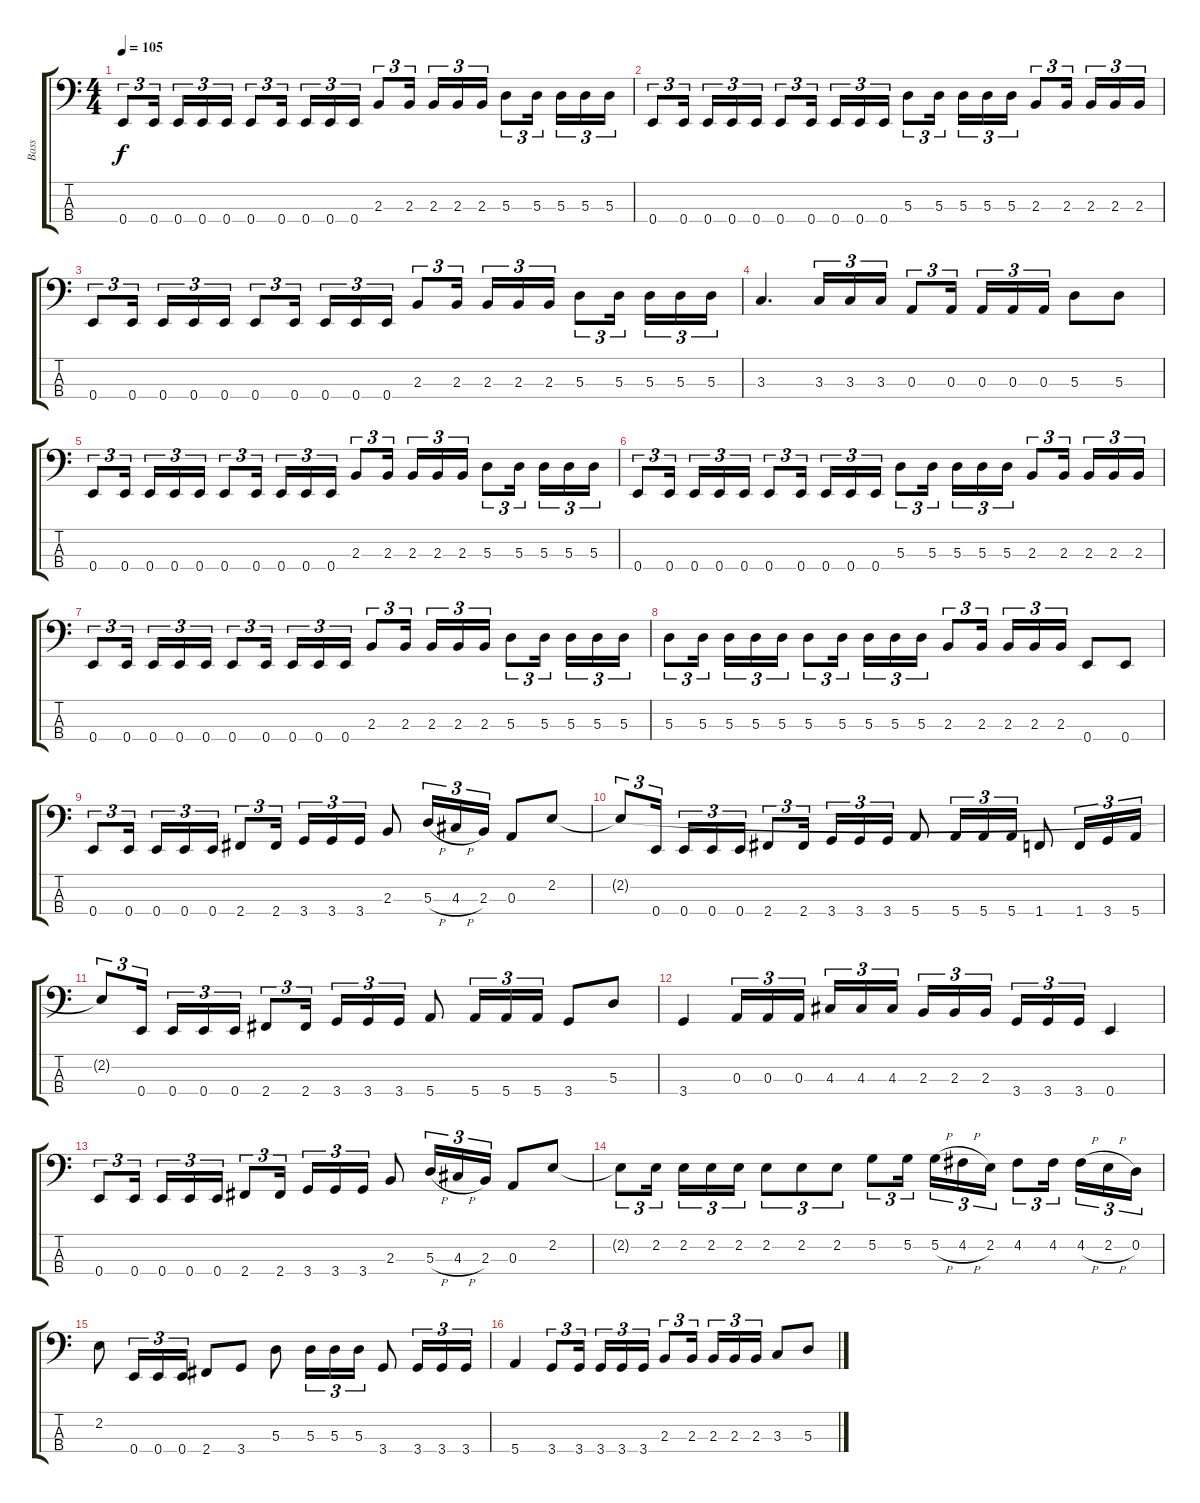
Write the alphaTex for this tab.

\track ("Bass" "Bass") {instrument electricbasspick}
\staff {score tabs}
\tuning (G2 D2 A1 E1) {hide}
\ts (4 4)
\tempo 105
\clef f4
\ks c
0.4.8{tu (3 2) dy f} 0.4.16{tu (3 2)} 0.4.16{tu (3 2)} 0.4.16{tu (3 2)} 0.4.16{tu (3 2)} 0.4.8{tu (3 2)} 0.4.16{tu (3 2)} 0.4.16{tu (3 2)} 0.4.16{tu (3 2)} 0.4.16{tu (3 2)} 2.3.8{tu (3 2)} 2.3.16{tu (3 2)} 2.3.16{tu (3 2)} 2.3.16{tu (3 2)} 2.3.16{tu (3 2)} 5.3.8{tu (3 2)} 5.3.16{tu (3 2)} 5.3.16{tu (3 2)} 5.3.16{tu (3 2)} 5.3.16{tu (3 2)} |
0.4.8{tu (3 2)} 0.4.16{tu (3 2)} 0.4.16{tu (3 2)} 0.4.16{tu (3 2)} 0.4.16{tu (3 2)} 0.4.8{tu (3 2)} 0.4.16{tu (3 2)} 0.4.16{tu (3 2)} 0.4.16{tu (3 2)} 0.4.16{tu (3 2)} 5.3.8{tu (3 2)} 5.3.16{tu (3 2)} 5.3.16{tu (3 2)} 5.3.16{tu (3 2)} 5.3.16{tu (3 2)} 2.3.8{tu (3 2)} 2.3.16{tu (3 2)} 2.3.16{tu (3 2)} 2.3.16{tu (3 2)} 2.3.16{tu (3 2)} |
0.4.8{tu (3 2)} 0.4.16{tu (3 2)} 0.4.16{tu (3 2)} 0.4.16{tu (3 2)} 0.4.16{tu (3 2)} 0.4.8{tu (3 2)} 0.4.16{tu (3 2)} 0.4.16{tu (3 2)} 0.4.16{tu (3 2)} 0.4.16{tu (3 2)} 2.3.8{tu (3 2)} 2.3.16{tu (3 2)} 2.3.16{tu (3 2)} 2.3.16{tu (3 2)} 2.3.16{tu (3 2)} 5.3.8{tu (3 2)} 5.3.16{tu (3 2)} 5.3.16{tu (3 2)} 5.3.16{tu (3 2)} 5.3.16{tu (3 2)} |
3.3.4{d} 3.3.16{tu (3 2)} 3.3.16{tu (3 2)} 3.3.16{tu (3 2)} 0.3.8{tu (3 2)} 0.3.16{tu (3 2)} 0.3.16{tu (3 2)} 0.3.16{tu (3 2)} 0.3.16{tu (3 2)} 5.3.8 5.3.8 |
0.4.8{tu (3 2)} 0.4.16{tu (3 2)} 0.4.16{tu (3 2)} 0.4.16{tu (3 2)} 0.4.16{tu (3 2)} 0.4.8{tu (3 2)} 0.4.16{tu (3 2)} 0.4.16{tu (3 2)} 0.4.16{tu (3 2)} 0.4.16{tu (3 2)} 2.3.8{tu (3 2)} 2.3.16{tu (3 2)} 2.3.16{tu (3 2)} 2.3.16{tu (3 2)} 2.3.16{tu (3 2)} 5.3.8{tu (3 2)} 5.3.16{tu (3 2)} 5.3.16{tu (3 2)} 5.3.16{tu (3 2)} 5.3.16{tu (3 2)} |
0.4.8{tu (3 2)} 0.4.16{tu (3 2)} 0.4.16{tu (3 2)} 0.4.16{tu (3 2)} 0.4.16{tu (3 2)} 0.4.8{tu (3 2)} 0.4.16{tu (3 2)} 0.4.16{tu (3 2)} 0.4.16{tu (3 2)} 0.4.16{tu (3 2)} 5.3.8{tu (3 2)} 5.3.16{tu (3 2)} 5.3.16{tu (3 2)} 5.3.16{tu (3 2)} 5.3.16{tu (3 2)} 2.3.8{tu (3 2)} 2.3.16{tu (3 2)} 2.3.16{tu (3 2)} 2.3.16{tu (3 2)} 2.3.16{tu (3 2)} |
0.4.8{tu (3 2)} 0.4.16{tu (3 2)} 0.4.16{tu (3 2)} 0.4.16{tu (3 2)} 0.4.16{tu (3 2)} 0.4.8{tu (3 2)} 0.4.16{tu (3 2)} 0.4.16{tu (3 2)} 0.4.16{tu (3 2)} 0.4.16{tu (3 2)} 2.3.8{tu (3 2)} 2.3.16{tu (3 2)} 2.3.16{tu (3 2)} 2.3.16{tu (3 2)} 2.3.16{tu (3 2)} 5.3.8{tu (3 2)} 5.3.16{tu (3 2)} 5.3.16{tu (3 2)} 5.3.16{tu (3 2)} 5.3.16{tu (3 2)} |
5.3.8{tu (3 2)} 5.3.16{tu (3 2)} 5.3.16{tu (3 2)} 5.3.16{tu (3 2)} 5.3.16{tu (3 2)} 5.3.8{tu (3 2)} 5.3.16{tu (3 2)} 5.3.16{tu (3 2)} 5.3.16{tu (3 2)} 5.3.16{tu (3 2)} 2.3.8{tu (3 2)} 2.3.16{tu (3 2)} 2.3.16{tu (3 2)} 2.3.16{tu (3 2)} 2.3.16{tu (3 2)} 0.4.8 0.4.8 |
0.4.8{tu (3 2)} 0.4.16{tu (3 2)} 0.4.16{tu (3 2)} 0.4.16{tu (3 2)} 0.4.16{tu (3 2)} 2.4.8{tu (3 2)} 2.4.16{tu (3 2)} 3.4.16{tu (3 2)} 3.4.16{tu (3 2)} 3.4.16{tu (3 2)} 2.3.8 5.3{h}.16{tu (3 2)} 4.3{h}.16{tu (3 2)} 2.3.16{tu (3 2)} 0.3.8 2.2.8 |
2.2{t}.8{tu (3 2)} 0.4.16{tu (3 2)} 0.4.16{tu (3 2)} 0.4.16{tu (3 2)} 0.4.16{tu (3 2)} 2.4.8{tu (3 2)} 2.4.16{tu (3 2)} 3.4.16{tu (3 2)} 3.4.16{tu (3 2)} 3.4.16{tu (3 2)} 5.4.8 5.4.16{tu (3 2)} 5.4.16{tu (3 2)} 5.4.16{tu (3 2)} 1.4.8 1.4.16{tu (3 2)} 3.4.16{tu (3 2)} 5.4.16{tu (3 2)} |
2.2{t}.8{tu (3 2)} 0.4.16{tu (3 2)} 0.4.16{tu (3 2)} 0.4.16{tu (3 2)} 0.4.16{tu (3 2)} 2.4.8{tu (3 2)} 2.4.16{tu (3 2)} 3.4.16{tu (3 2)} 3.4.16{tu (3 2)} 3.4.16{tu (3 2)} 5.4.8 5.4.16{tu (3 2)} 5.4.16{tu (3 2)} 5.4.16{tu (3 2)} 3.4.8 5.3.8 |
3.4.4 0.3.16{tu (3 2)} 0.3.16{tu (3 2)} 0.3.16{tu (3 2)} 4.3.16{tu (3 2)} 4.3.16{tu (3 2)} 4.3.16{tu (3 2)} 2.3.16{tu (3 2)} 2.3.16{tu (3 2)} 2.3.16{tu (3 2)} 3.4.16{tu (3 2)} 3.4.16{tu (3 2)} 3.4.16{tu (3 2)} 0.4.4 |
0.4.8{tu (3 2)} 0.4.16{tu (3 2)} 0.4.16{tu (3 2)} 0.4.16{tu (3 2)} 0.4.16{tu (3 2)} 2.4.8{tu (3 2)} 2.4.16{tu (3 2)} 3.4.16{tu (3 2)} 3.4.16{tu (3 2)} 3.4.16{tu (3 2)} 2.3.8 5.3{h}.16{tu (3 2)} 4.3{h}.16{tu (3 2)} 2.3.16{tu (3 2)} 0.3.8 2.2.8 |
2.2{t}.8{tu (3 2)} 2.2.16{tu (3 2)} 2.2.16{tu (3 2)} 2.2.16{tu (3 2)} 2.2.16{tu (3 2)} 2.2.8{tu (3 2)} 2.2.8{tu (3 2)} 2.2.8{tu (3 2)} 5.2.8{tu (3 2)} 5.2.16{tu (3 2)} 5.2{h}.16{tu (3 2)} 4.2{h}.16{tu (3 2)} 2.2.16{tu (3 2)} 4.2.8{tu (3 2)} 4.2.16{tu (3 2)} 4.2{h}.16{tu (3 2)} 2.2{h}.16{tu (3 2)} 0.2.16{tu (3 2)} |
2.2.8 0.4.16{tu (3 2)} 0.4.16{tu (3 2)} 0.4.16{tu (3 2)} 2.4.8 3.4.8 5.3.8 5.3.16{tu (3 2)} 5.3.16{tu (3 2)} 5.3.16{tu (3 2)} 3.4.8 3.4.16{tu (3 2)} 3.4.16{tu (3 2)} 3.4.16{tu (3 2)} |
5.4.4 3.4.8{tu (3 2)} 3.4.16{tu (3 2)} 3.4.16{tu (3 2)} 3.4.16{tu (3 2)} 3.4.16{tu (3 2)} 2.3.8{tu (3 2)} 2.3.16{tu (3 2)} 2.3.16{tu (3 2)} 2.3.16{tu (3 2)} 2.3.16{tu (3 2)} 3.3.8 5.3.8
